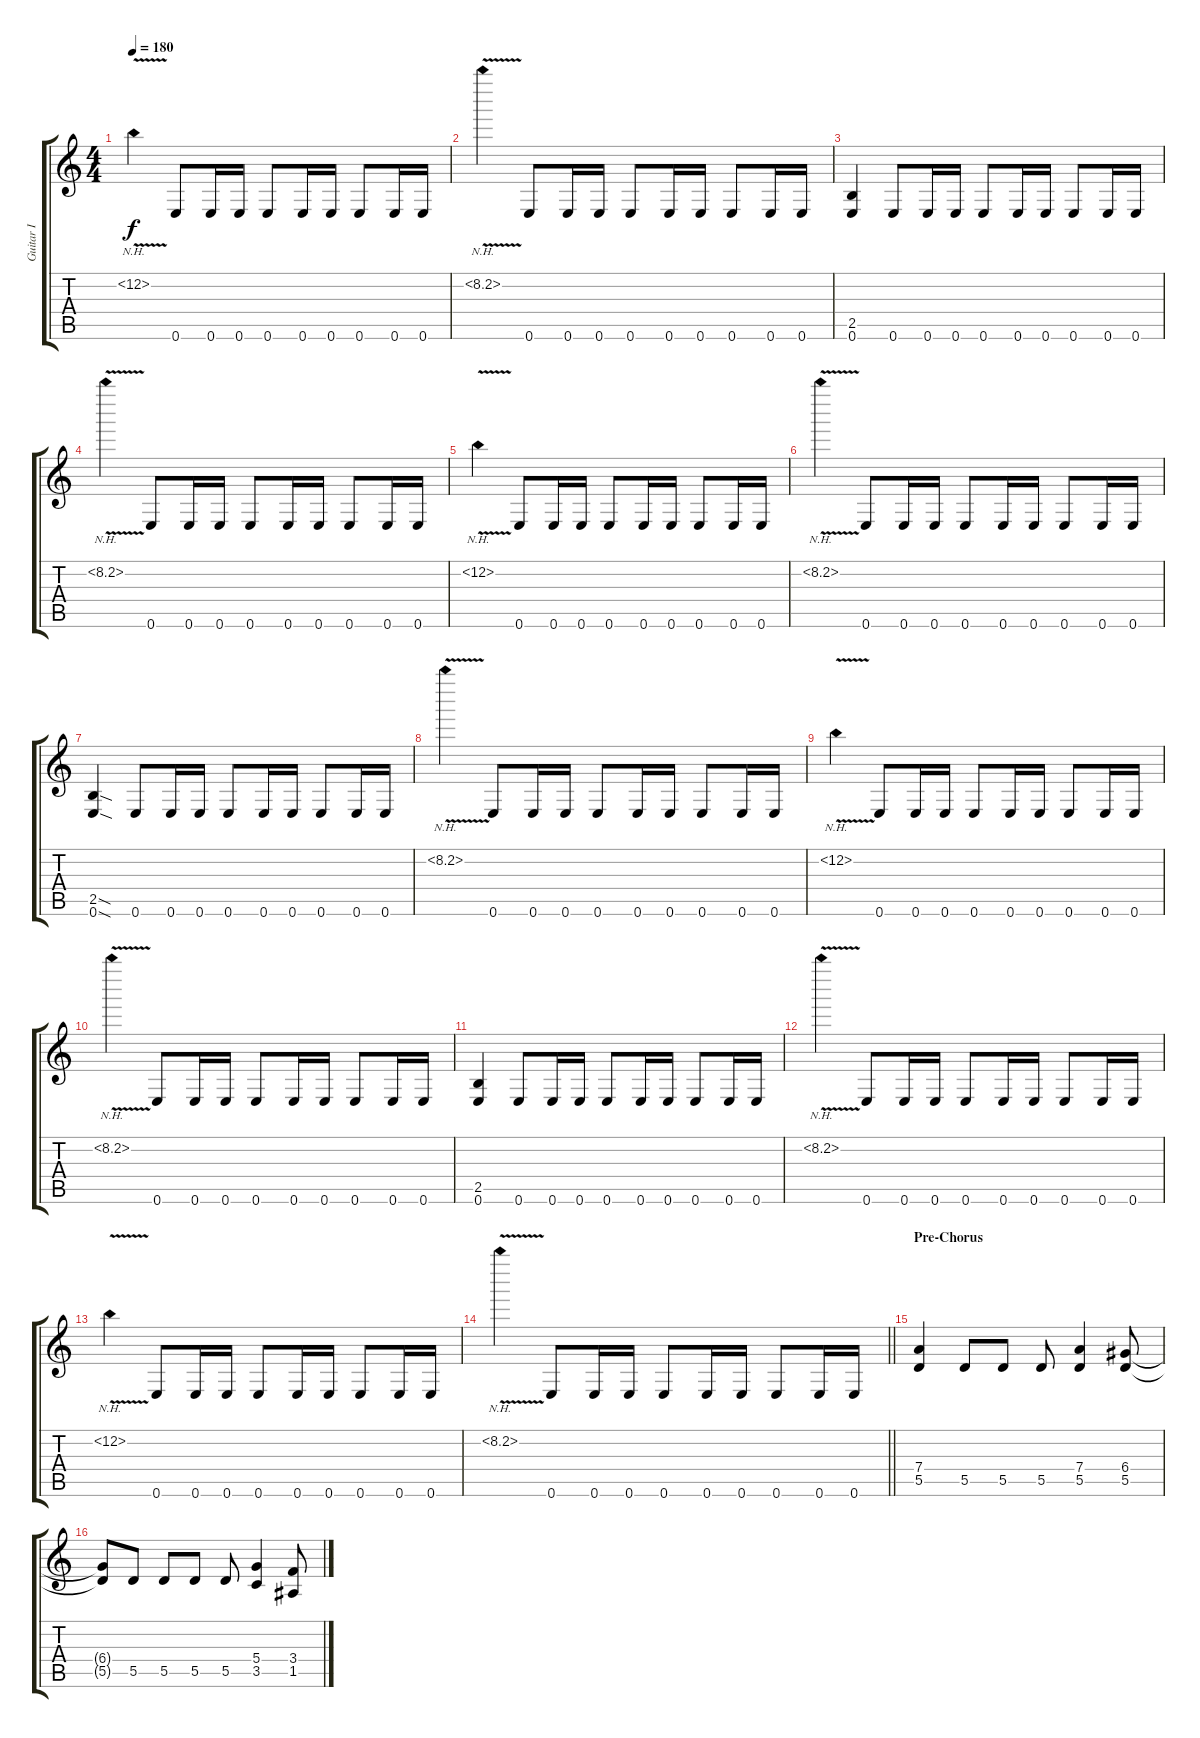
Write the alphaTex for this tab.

\track ("Guitar I" "Guitar I") {instrument overdrivenguitar}
\staff {score tabs}
\tuning (E4 B3 G3 D3 A2 E2) {hide}
\ts (4 4)
\tempo 180
\clef g2
\ks c
6.2{nh v}.4{dy f} 0.6.8 0.6.16 0.6.16 0.6.8 0.6.16 0.6.16 0.6.8 0.6.16 0.6.16 |
8.2{nh v}.4 0.6.8 0.6.16 0.6.16 0.6.8 0.6.16 0.6.16 0.6.8 0.6.16 0.6.16 |
(2.5 0.6).4 0.6.8 0.6.16 0.6.16 0.6.8 0.6.16 0.6.16 0.6.8 0.6.16 0.6.16 |
8.2{nh v}.4 0.6.8 0.6.16 0.6.16 0.6.8 0.6.16 0.6.16 0.6.8 0.6.16 0.6.16 |
6.2{nh v}.4 0.6.8 0.6.16 0.6.16 0.6.8 0.6.16 0.6.16 0.6.8 0.6.16 0.6.16 |
8.2{nh v}.4 0.6.8 0.6.16 0.6.16 0.6.8 0.6.16 0.6.16 0.6.8 0.6.16 0.6.16 |
(2.5{sod} 0.6{sod}).4 0.6.8 0.6.16 0.6.16 0.6.8 0.6.16 0.6.16 0.6.8 0.6.16 0.6.16 |
8.2{nh v}.4 0.6.8 0.6.16 0.6.16 0.6.8 0.6.16 0.6.16 0.6.8 0.6.16 0.6.16 |
6.2{nh v}.4 0.6.8 0.6.16 0.6.16 0.6.8 0.6.16 0.6.16 0.6.8 0.6.16 0.6.16 |
8.2{nh v}.4 0.6.8 0.6.16 0.6.16 0.6.8 0.6.16 0.6.16 0.6.8 0.6.16 0.6.16 |
(2.5 0.6).4 0.6.8 0.6.16 0.6.16 0.6.8 0.6.16 0.6.16 0.6.8 0.6.16 0.6.16 |
8.2{nh v}.4 0.6.8 0.6.16 0.6.16 0.6.8 0.6.16 0.6.16 0.6.8 0.6.16 0.6.16 |
6.2{nh v}.4 0.6.8 0.6.16 0.6.16 0.6.8 0.6.16 0.6.16 0.6.8 0.6.16 0.6.16 |
\barLineRight lightlight
8.2{nh v}.4 0.6.8 0.6.16 0.6.16 0.6.8 0.6.16 0.6.16 0.6.8 0.6.16 0.6.16 |
\section ("" "Pre-Chorus")
(7.4 5.5).4 5.5.8 5.5.8 5.5.8 (7.4 5.5).4 (6.4 5.5).8 |
(6.4{t} 5.5{t}).8 5.5.8 5.5.8 5.5.8 5.5.8 (5.4 3.5).4 (3.4 1.5).8
